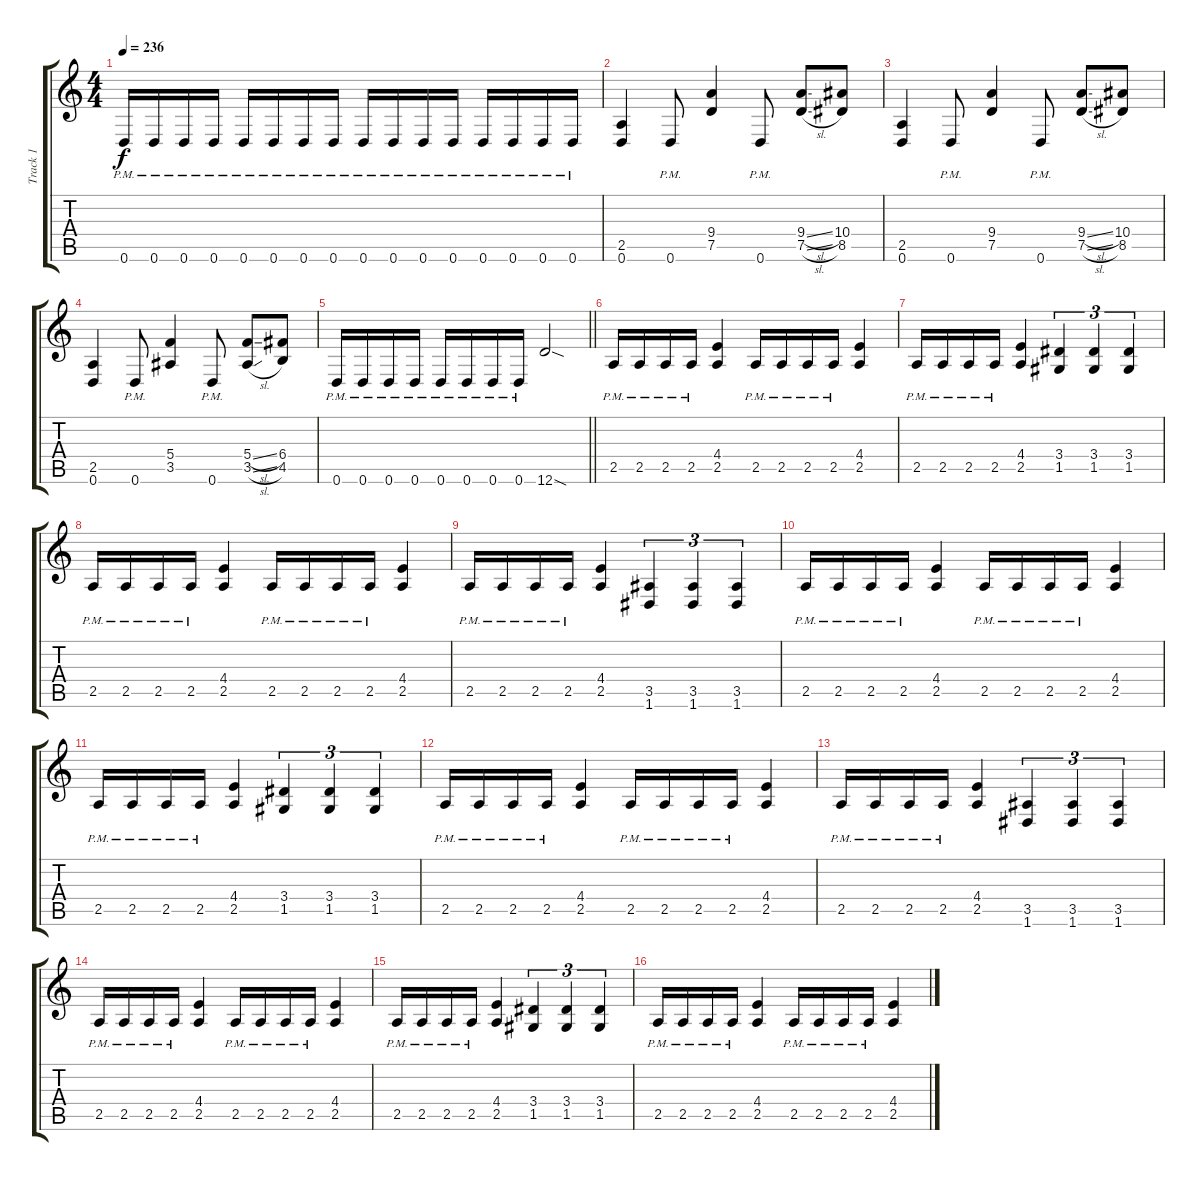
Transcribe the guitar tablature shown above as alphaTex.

\track ("Track 1" "Track 1") {instrument distortionguitar}
\staff {score tabs}
\tuning (D4 A3 F3 C3 G2 D2) {hide}
\ts (4 4)
\tempo 236
\clef g2
\ks c
0.6{pm}.16{dy f} 0.6{pm}.16 0.6{pm}.16 0.6{pm}.16 0.6{pm}.16 0.6{pm}.16 0.6{pm}.16 0.6{pm}.16 0.6{pm}.16 0.6{pm}.16 0.6{pm}.16 0.6{pm}.16 0.6{pm}.16 0.6{pm}.16 0.6{pm}.16 0.6{pm}.16 |
(2.5 0.6).4 0.6{pm}.8 (9.4 7.5).4 0.6{pm}.8 (9.4{sl} 7.5{sl}).8 (10.4 8.5).8 |
(2.5 0.6).4 0.6{pm}.8 (9.4 7.5).4 0.6{pm}.8 (9.4{sl} 7.5{sl}).8 (10.4 8.5).8 |
(2.5 0.6).4 0.6{pm}.8 (5.4 3.5).4 0.6{pm}.8 (5.4{sl} 3.5{sl}).8 (6.4 4.5).8 |
\barLineRight lightlight
0.6{pm}.16 0.6{pm}.16 0.6{pm}.16 0.6{pm}.16 0.6{pm}.16 0.6{pm}.16 0.6{pm}.16 0.6{pm}.16 12.6{sod}.2 |
2.5{pm}.16 2.5{pm}.16 2.5{pm}.16 2.5{pm}.16 (4.4 2.5).4 2.5{pm}.16 2.5{pm}.16 2.5{pm}.16 2.5{pm}.16 (4.4 2.5).4 |
2.5{pm}.16 2.5{pm}.16 2.5{pm}.16 2.5{pm}.16 (4.4 2.5).4 (3.4 1.5).4{tu (3 2)} (3.4 1.5).4{tu (3 2)} (3.4 1.5).4{tu (3 2)} |
2.5{pm}.16 2.5{pm}.16 2.5{pm}.16 2.5{pm}.16 (4.4 2.5).4 2.5{pm}.16 2.5{pm}.16 2.5{pm}.16 2.5{pm}.16 (4.4 2.5).4 |
2.5{pm}.16 2.5{pm}.16 2.5{pm}.16 2.5{pm}.16 (4.4 2.5).4 (3.5 1.6).4{tu (3 2)} (3.5 1.6).4{tu (3 2)} (3.5 1.6).4{tu (3 2)} |
2.5{pm}.16 2.5{pm}.16 2.5{pm}.16 2.5{pm}.16 (4.4 2.5).4 2.5{pm}.16 2.5{pm}.16 2.5{pm}.16 2.5{pm}.16 (4.4 2.5).4 |
2.5{pm}.16 2.5{pm}.16 2.5{pm}.16 2.5{pm}.16 (4.4 2.5).4 (3.4 1.5).4{tu (3 2)} (3.4 1.5).4{tu (3 2)} (3.4 1.5).4{tu (3 2)} |
2.5{pm}.16 2.5{pm}.16 2.5{pm}.16 2.5{pm}.16 (4.4 2.5).4 2.5{pm}.16 2.5{pm}.16 2.5{pm}.16 2.5{pm}.16 (4.4 2.5).4 |
2.5{pm}.16 2.5{pm}.16 2.5{pm}.16 2.5{pm}.16 (4.4 2.5).4 (3.5 1.6).4{tu (3 2)} (3.5 1.6).4{tu (3 2)} (3.5 1.6).4{tu (3 2)} |
2.5{pm}.16 2.5{pm}.16 2.5{pm}.16 2.5{pm}.16 (4.4 2.5).4 2.5{pm}.16 2.5{pm}.16 2.5{pm}.16 2.5{pm}.16 (4.4 2.5).4 |
2.5{pm}.16 2.5{pm}.16 2.5{pm}.16 2.5{pm}.16 (4.4 2.5).4 (3.4 1.5).4{tu (3 2)} (3.4 1.5).4{tu (3 2)} (3.4 1.5).4{tu (3 2)} |
2.5{pm}.16 2.5{pm}.16 2.5{pm}.16 2.5{pm}.16 (4.4 2.5).4 2.5{pm}.16 2.5{pm}.16 2.5{pm}.16 2.5{pm}.16 (4.4 2.5).4
